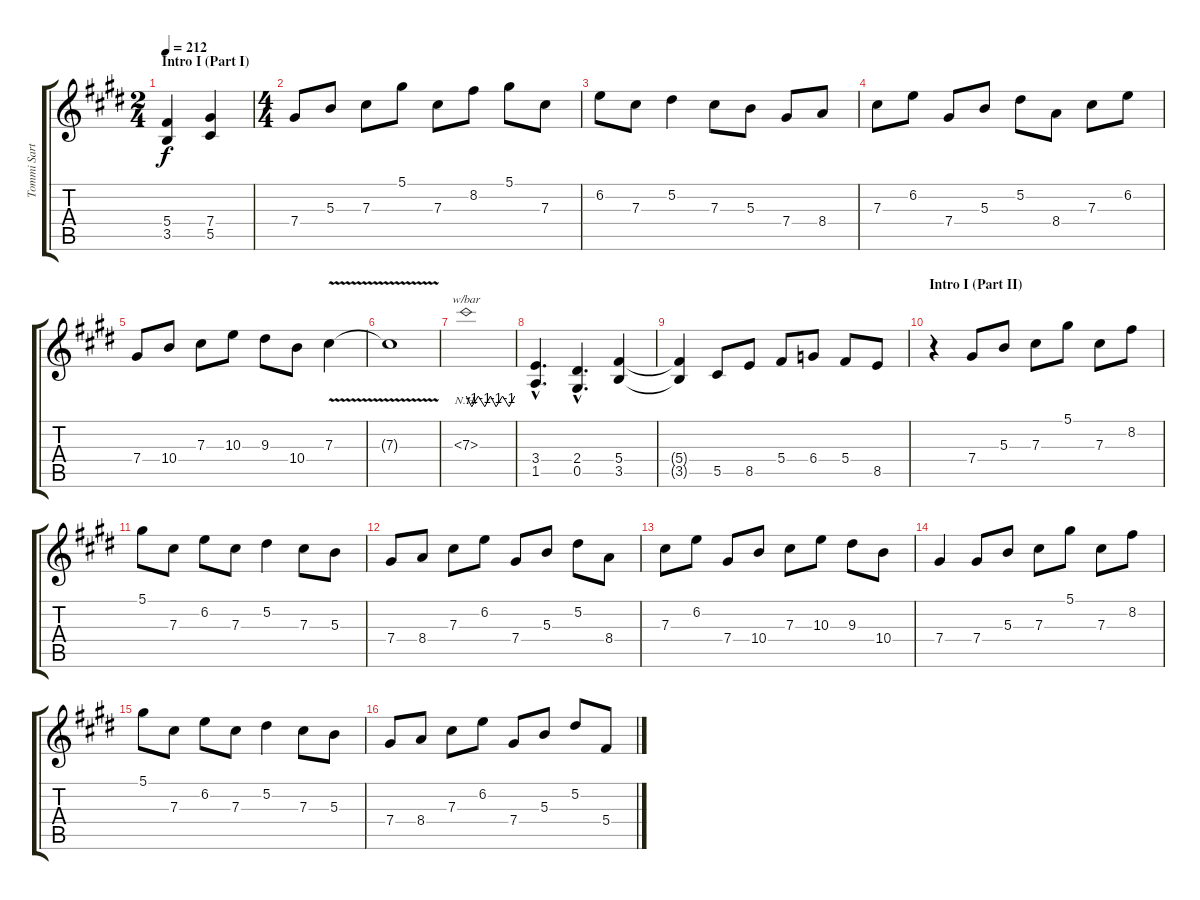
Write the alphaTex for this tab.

\track ("Tommi Sartanen - Guitar I" "Tommi Sart") {instrument distortionguitar}
\staff {score tabs}
\tuning (Eb4 Bb3 Gb3 Db3 Ab2 Eb2) {hide}
\ts (2 4)
\section ("" "Intro I (Part I)")
\tempo 212
\clef g2
\ks c#minor
(5.4 3.5).4{dy f balance 1 instrument distortionguitar} (7.4 5.5).4 |
\ts (4 4)
7.4.8 5.3.8 7.3.8 5.1.8 7.3.8 8.2.8 5.1.8 7.3.8 |
6.2.8 7.3.8 5.2.4 7.3.8 5.3.8 7.4.8 8.4.8 |
7.3.8 6.2.8 7.4.8 5.3.8 5.2.8 8.4.8 7.3.8 6.2.8 |
7.4.8 10.4.8 7.3.8 10.3.8 9.3.8 10.4.8 7.3{v}.4 |
7.3{t}.1 |
7.3{nh}.1{tbe (custom default 0 0 7 -4 15 0 23 -4 30 0 37 -4 45 0 53 -4 60 0)} |
(3.4{hac} 1.5{hac}).4{d} (2.4{hac} 0.5{hac}).4{d} (5.4 3.5).4 |
(5.4{t} 3.5{t}).4 5.5.8 8.5.8 5.4.8 6.4.8 5.4.8 8.5.8 |
\section ("" "Intro I (Part II)")
r.4{balance 4} 7.4.8 5.3.8 7.3.8 5.1.8 7.3.8 8.2.8 |
5.1.8 7.3.8 6.2.8 7.3.8 5.2.4 7.3.8 5.3.8 |
7.4.8 8.4.8 7.3.8 6.2.8 7.4.8 5.3.8 5.2.8 8.4.8 |
7.3.8 6.2.8 7.4.8 10.4.8 7.3.8 10.3.8 9.3.8 10.4.8 |
7.4.4 7.4.8 5.3.8 7.3.8 5.1.8 7.3.8 8.2.8 |
5.1.8 7.3.8 6.2.8 7.3.8 5.2.4 7.3.8 5.3.8 |
7.4.8 8.4.8 7.3.8 6.2.8 7.4.8 5.3.8 5.2.8 5.4.8
